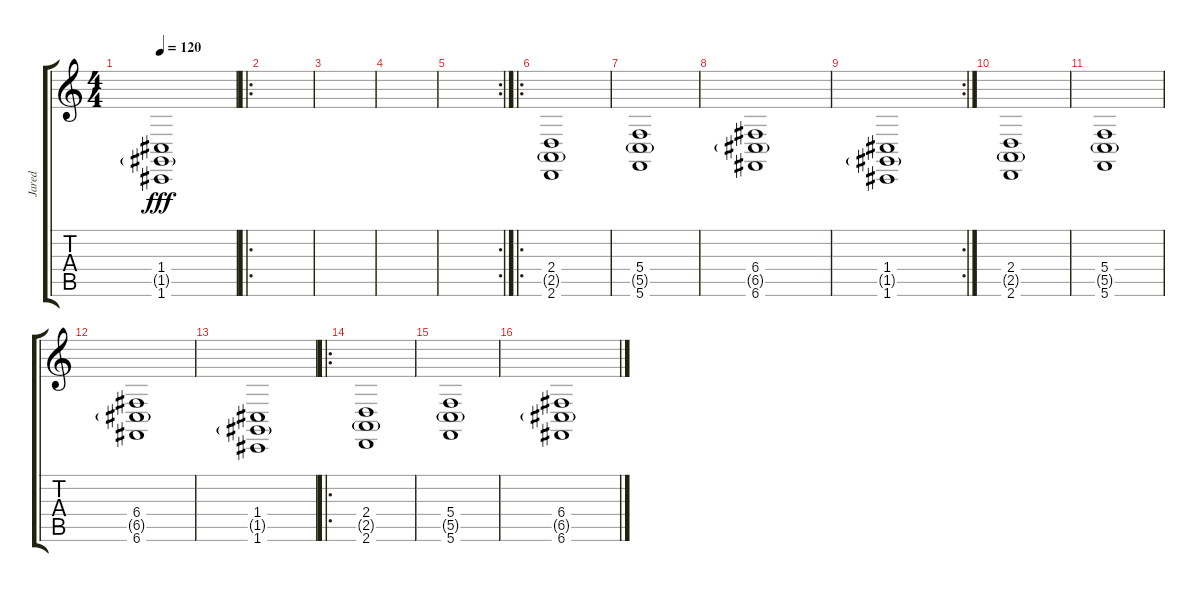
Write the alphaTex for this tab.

\track ("Jared" "Jared") {instrument fx6goblins}
\staff {score tabs}
\tuning (D4 A3 F3 C3 G2 C2) {hide}
\ts (4 4)
\tempo 120
\clef g2
\ks c
(1.4 1.5{g} 1.6).1{dy fff} |
\ro
|
|
|
\rc 2
|
\ro
(2.4 2.5{g} 2.6).1 |
(5.4 5.5{g} 5.6).1 |
(6.4 6.5{g} 6.6).1 |
\rc 2
(1.4 1.5{g} 1.6).1 |
(2.4 2.5{g} 2.6).1 |
(5.4 5.5{g} 5.6).1 |
(6.4 6.5{g} 6.6).1 |
(1.4 1.5{g} 1.6).1 |
\ro
(2.4 2.5{g} 2.6).1 |
(5.4 5.5{g} 5.6).1 |
(6.4 6.5{g} 6.6).1
